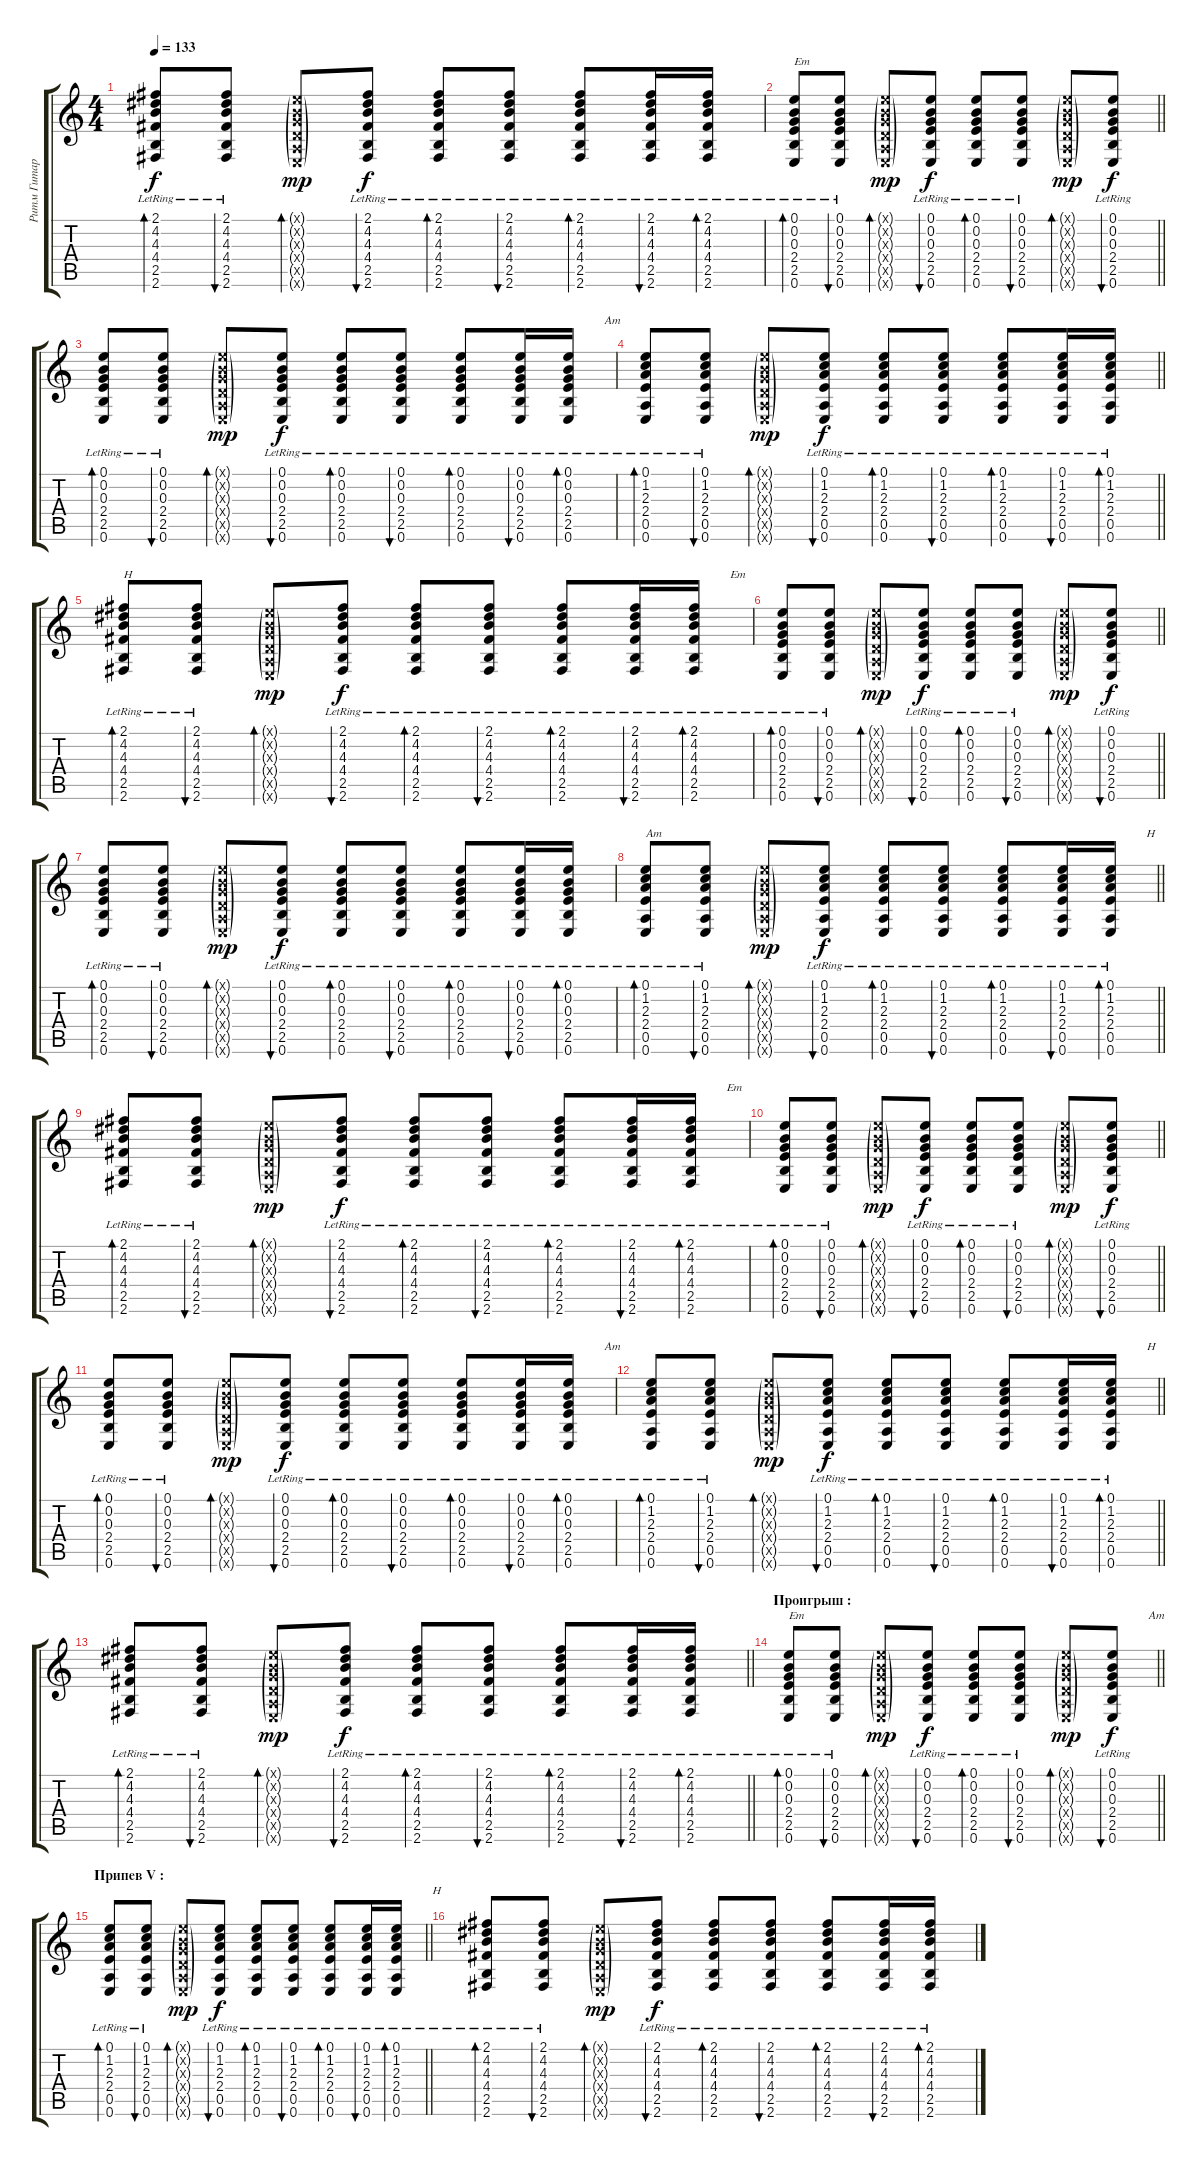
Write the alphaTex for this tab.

\track ("Ритм Гитара" "Ритм Гитар") {instrument acousticguitarsteel}
\staff {score tabs}
\tuning (E4 B3 G3 D3 A2 E2) {hide}
\ts (4 4)
\tempo 133
\clef g2
\ks c
(2.1{lr} 4.2{lr} 4.3{lr} 4.4{lr} 2.5{lr} 2.6{lr}).8{bd 30 dy f} (2.1{lr} 4.2{lr} 4.3{lr} 4.4{lr} 2.5{lr} 2.6{lr}).8{bu 30} (0.1{g x} 0.2{g x} 0.3{g x} 0.4{g x} 0.5{g x} 0.6{g x}).8{bd 30 dy mp} (2.1{lr} 4.2{lr} 4.3{lr} 4.4{lr} 2.5{lr} 2.6{lr}).8{bu 30 dy f} (2.1{lr} 4.2{lr} 4.3{lr} 4.4{lr} 2.5{lr} 2.6{lr}).8{bd 30} (2.1{lr} 4.2{lr} 4.3{lr} 4.4{lr} 2.5{lr} 2.6{lr}).8{bu 30} (2.1{lr} 4.2{lr} 4.3{lr} 4.4{lr} 2.5{lr} 2.6{lr}).8{bd 30} (2.1{lr} 4.2{lr} 4.3{lr} 4.4{lr} 2.5{lr} 2.6{lr}).16{bu 30} (2.1{lr} 4.2{lr} 4.3{lr} 4.4{lr} 2.5{lr} 2.6{lr}).16{bd 30} |
\barLineRight lightlight
(0.1{lr} 0.2{lr} 0.3{lr} 2.4{lr} 2.5{lr} 0.6{lr}).8{bd 30 txt "Em"} (0.1{lr} 0.2{lr} 0.3{lr} 2.4{lr} 2.5{lr} 0.6{lr}).8{bu 30} (0.1{g x} 0.2{g x} 0.3{g x} 0.4{g x} 0.5{g x} 0.6{g x}).8{bd 30 dy mp} (0.1{lr} 0.2{lr} 0.3{lr} 2.4{lr} 2.5{lr} 0.6{lr}).8{bu 30 dy f} (0.1{lr} 0.2{lr} 0.3{lr} 2.4{lr} 2.5{lr} 0.6{lr}).8{bd 30} (0.1{lr} 0.2{lr} 0.3{lr} 2.4{lr} 2.5{lr} 0.6{lr}).8{bu 30} (0.1{g x} 0.2{g x} 0.3{g x} 0.4{g x} 0.5{g x} 0.6{g x}).8{bd 30 dy mp} (0.1{lr} 0.2{lr} 0.3{lr} 2.4{lr} 2.5{lr} 0.6{lr}).8{bu 30 dy f} |
(0.1{lr} 0.2{lr} 0.3{lr} 2.4{lr} 2.5{lr} 0.6{lr}).8{bd 30} (0.1{lr} 0.2{lr} 0.3{lr} 2.4{lr} 2.5{lr} 0.6{lr}).8{bu 30} (0.1{g x} 0.2{g x} 0.3{g x} 0.4{g x} 0.5{g x} 0.6{g x}).8{bd 30 dy mp} (0.1{lr} 0.2{lr} 0.3{lr} 2.4{lr} 2.5{lr} 0.6{lr}).8{bu 30 dy f} (0.1{lr} 0.2{lr} 0.3{lr} 2.4{lr} 2.5{lr} 0.6{lr}).8{bd 30} (0.1{lr} 0.2{lr} 0.3{lr} 2.4{lr} 2.5{lr} 0.6{lr}).8{bu 30} (0.1{lr} 0.2{lr} 0.3{lr} 2.4{lr} 2.5{lr} 0.6{lr}).8{bd 30} (0.1{lr} 0.2{lr} 0.3{lr} 2.4{lr} 2.5{lr} 0.6{lr}).16{bu 30} (0.1{lr} 0.2{lr} 0.3{lr} 2.4{lr} 2.5{lr} 0.6{lr}).16{bd 30 txt "            Am"} |
\barLineRight lightlight
(0.1{lr} 1.2{lr} 2.3{lr} 2.4{lr} 0.5{lr} 0.6{lr}).8{bd 30} (0.1{lr} 1.2{lr} 2.3{lr} 2.4{lr} 0.5{lr} 0.6{lr}).8{bu 30} (0.1{g x} 0.2{g x} 0.3{g x} 0.4{g x} 0.5{g x} 0.6{g x}).8{bd 30 dy mp} (0.1{lr} 1.2{lr} 2.3{lr} 2.4{lr} 0.5{lr} 0.6{lr}).8{bu 30 dy f} (0.1{lr} 1.2{lr} 2.3{lr} 2.4{lr} 0.5{lr} 0.6{lr}).8{bd 30} (0.1{lr} 1.2{lr} 2.3{lr} 2.4{lr} 0.5{lr} 0.6{lr}).8{bu 30} (0.1{lr} 1.2{lr} 2.3{lr} 2.4{lr} 0.5{lr} 0.6{lr}).8{bd 30} (0.1{lr} 1.2{lr} 2.3{lr} 2.4{lr} 0.5{lr} 0.6{lr}).16{bu 30} (0.1{lr} 1.2{lr} 2.3{lr} 2.4{lr} 0.5{lr} 0.6{lr}).16{bd 30} |
(2.1{lr} 4.2{lr} 4.3{lr} 4.4{lr} 2.5{lr} 2.6{lr}).8{bd 30 txt "H"} (2.1{lr} 4.2{lr} 4.3{lr} 4.4{lr} 2.5{lr} 2.6{lr}).8{bu 30} (0.1{g x} 0.2{g x} 0.3{g x} 0.4{g x} 0.5{g x} 0.6{g x}).8{bd 30 dy mp} (2.1{lr} 4.2{lr} 4.3{lr} 4.4{lr} 2.5{lr} 2.6{lr}).8{bu 30 dy f} (2.1{lr} 4.2{lr} 4.3{lr} 4.4{lr} 2.5{lr} 2.6{lr}).8{bd 30} (2.1{lr} 4.2{lr} 4.3{lr} 4.4{lr} 2.5{lr} 2.6{lr}).8{bu 30} (2.1{lr} 4.2{lr} 4.3{lr} 4.4{lr} 2.5{lr} 2.6{lr}).8{bd 30} (2.1{lr} 4.2{lr} 4.3{lr} 4.4{lr} 2.5{lr} 2.6{lr}).16{bu 30} (2.1{lr} 4.2{lr} 4.3{lr} 4.4{lr} 2.5{lr} 2.6{lr}).16{bd 30 txt "            Em"} |
\barLineRight lightlight
(0.1{lr} 0.2{lr} 0.3{lr} 2.4{lr} 2.5{lr} 0.6{lr}).8{bd 30} (0.1{lr} 0.2{lr} 0.3{lr} 2.4{lr} 2.5{lr} 0.6{lr}).8{bu 30} (0.1{g x} 0.2{g x} 0.3{g x} 0.4{g x} 0.5{g x} 0.6{g x}).8{bd 30 dy mp} (0.1{lr} 0.2{lr} 0.3{lr} 2.4{lr} 2.5{lr} 0.6{lr}).8{bu 30 dy f} (0.1{lr} 0.2{lr} 0.3{lr} 2.4{lr} 2.5{lr} 0.6{lr}).8{bd 30} (0.1{lr} 0.2{lr} 0.3{lr} 2.4{lr} 2.5{lr} 0.6{lr}).8{bu 30} (0.1{g x} 0.2{g x} 0.3{g x} 0.4{g x} 0.5{g x} 0.6{g x}).8{bd 30 dy mp} (0.1{lr} 0.2{lr} 0.3{lr} 2.4{lr} 2.5{lr} 0.6{lr}).8{bu 30 dy f} |
(0.1{lr} 0.2{lr} 0.3{lr} 2.4{lr} 2.5{lr} 0.6{lr}).8{bd 30} (0.1{lr} 0.2{lr} 0.3{lr} 2.4{lr} 2.5{lr} 0.6{lr}).8{bu 30} (0.1{g x} 0.2{g x} 0.3{g x} 0.4{g x} 0.5{g x} 0.6{g x}).8{bd 30 dy mp} (0.1{lr} 0.2{lr} 0.3{lr} 2.4{lr} 2.5{lr} 0.6{lr}).8{bu 30 dy f} (0.1{lr} 0.2{lr} 0.3{lr} 2.4{lr} 2.5{lr} 0.6{lr}).8{bd 30} (0.1{lr} 0.2{lr} 0.3{lr} 2.4{lr} 2.5{lr} 0.6{lr}).8{bu 30} (0.1{lr} 0.2{lr} 0.3{lr} 2.4{lr} 2.5{lr} 0.6{lr}).8{bd 30} (0.1{lr} 0.2{lr} 0.3{lr} 2.4{lr} 2.5{lr} 0.6{lr}).16{bu 30} (0.1{lr} 0.2{lr} 0.3{lr} 2.4{lr} 2.5{lr} 0.6{lr}).16{bd 30} |
\barLineRight lightlight
(0.1{lr} 1.2{lr} 2.3{lr} 2.4{lr} 0.5{lr} 0.6{lr}).8{bd 30 txt "Am"} (0.1{lr} 1.2{lr} 2.3{lr} 2.4{lr} 0.5{lr} 0.6{lr}).8{bu 30} (0.1{g x} 0.2{g x} 0.3{g x} 0.4{g x} 0.5{g x} 0.6{g x}).8{bd 30 dy mp} (0.1{lr} 1.2{lr} 2.3{lr} 2.4{lr} 0.5{lr} 0.6{lr}).8{bu 30 dy f} (0.1{lr} 1.2{lr} 2.3{lr} 2.4{lr} 0.5{lr} 0.6{lr}).8{bd 30} (0.1{lr} 1.2{lr} 2.3{lr} 2.4{lr} 0.5{lr} 0.6{lr}).8{bu 30} (0.1{lr} 1.2{lr} 2.3{lr} 2.4{lr} 0.5{lr} 0.6{lr}).8{bd 30} (0.1{lr} 1.2{lr} 2.3{lr} 2.4{lr} 0.5{lr} 0.6{lr}).16{bu 30} (0.1{lr} 1.2{lr} 2.3{lr} 2.4{lr} 0.5{lr} 0.6{lr}).16{bd 30 txt "            H"} |
(2.1{lr} 4.2{lr} 4.3{lr} 4.4{lr} 2.5{lr} 2.6{lr}).8{bd 30} (2.1{lr} 4.2{lr} 4.3{lr} 4.4{lr} 2.5{lr} 2.6{lr}).8{bu 30} (0.1{g x} 0.2{g x} 0.3{g x} 0.4{g x} 0.5{g x} 0.6{g x}).8{bd 30 dy mp} (2.1{lr} 4.2{lr} 4.3{lr} 4.4{lr} 2.5{lr} 2.6{lr}).8{bu 30 dy f} (2.1{lr} 4.2{lr} 4.3{lr} 4.4{lr} 2.5{lr} 2.6{lr}).8{bd 30} (2.1{lr} 4.2{lr} 4.3{lr} 4.4{lr} 2.5{lr} 2.6{lr}).8{bu 30} (2.1{lr} 4.2{lr} 4.3{lr} 4.4{lr} 2.5{lr} 2.6{lr}).8{bd 30} (2.1{lr} 4.2{lr} 4.3{lr} 4.4{lr} 2.5{lr} 2.6{lr}).16{bu 30} (2.1{lr} 4.2{lr} 4.3{lr} 4.4{lr} 2.5{lr} 2.6{lr}).16{bd 30 txt "            Em"} |
\barLineRight lightlight
(0.1{lr} 0.2{lr} 0.3{lr} 2.4{lr} 2.5{lr} 0.6{lr}).8{bd 30} (0.1{lr} 0.2{lr} 0.3{lr} 2.4{lr} 2.5{lr} 0.6{lr}).8{bu 30} (0.1{g x} 0.2{g x} 0.3{g x} 0.4{g x} 0.5{g x} 0.6{g x}).8{bd 30 dy mp} (0.1{lr} 0.2{lr} 0.3{lr} 2.4{lr} 2.5{lr} 0.6{lr}).8{bu 30 dy f} (0.1{lr} 0.2{lr} 0.3{lr} 2.4{lr} 2.5{lr} 0.6{lr}).8{bd 30} (0.1{lr} 0.2{lr} 0.3{lr} 2.4{lr} 2.5{lr} 0.6{lr}).8{bu 30} (0.1{g x} 0.2{g x} 0.3{g x} 0.4{g x} 0.5{g x} 0.6{g x}).8{bd 30 dy mp} (0.1{lr} 0.2{lr} 0.3{lr} 2.4{lr} 2.5{lr} 0.6{lr}).8{bu 30 dy f} |
(0.1{lr} 0.2{lr} 0.3{lr} 2.4{lr} 2.5{lr} 0.6{lr}).8{bd 30} (0.1{lr} 0.2{lr} 0.3{lr} 2.4{lr} 2.5{lr} 0.6{lr}).8{bu 30} (0.1{g x} 0.2{g x} 0.3{g x} 0.4{g x} 0.5{g x} 0.6{g x}).8{bd 30 dy mp} (0.1{lr} 0.2{lr} 0.3{lr} 2.4{lr} 2.5{lr} 0.6{lr}).8{bu 30 dy f} (0.1{lr} 0.2{lr} 0.3{lr} 2.4{lr} 2.5{lr} 0.6{lr}).8{bd 30} (0.1{lr} 0.2{lr} 0.3{lr} 2.4{lr} 2.5{lr} 0.6{lr}).8{bu 30} (0.1{lr} 0.2{lr} 0.3{lr} 2.4{lr} 2.5{lr} 0.6{lr}).8{bd 30} (0.1{lr} 0.2{lr} 0.3{lr} 2.4{lr} 2.5{lr} 0.6{lr}).16{bu 30} (0.1{lr} 0.2{lr} 0.3{lr} 2.4{lr} 2.5{lr} 0.6{lr}).16{bd 30 txt "            Am"} |
\barLineRight lightlight
(0.1{lr} 1.2{lr} 2.3{lr} 2.4{lr} 0.5{lr} 0.6{lr}).8{bd 30} (0.1{lr} 1.2{lr} 2.3{lr} 2.4{lr} 0.5{lr} 0.6{lr}).8{bu 30} (0.1{g x} 0.2{g x} 0.3{g x} 0.4{g x} 0.5{g x} 0.6{g x}).8{bd 30 dy mp} (0.1{lr} 1.2{lr} 2.3{lr} 2.4{lr} 0.5{lr} 0.6{lr}).8{bu 30 dy f} (0.1{lr} 1.2{lr} 2.3{lr} 2.4{lr} 0.5{lr} 0.6{lr}).8{bd 30} (0.1{lr} 1.2{lr} 2.3{lr} 2.4{lr} 0.5{lr} 0.6{lr}).8{bu 30} (0.1{lr} 1.2{lr} 2.3{lr} 2.4{lr} 0.5{lr} 0.6{lr}).8{bd 30} (0.1{lr} 1.2{lr} 2.3{lr} 2.4{lr} 0.5{lr} 0.6{lr}).16{bu 30} (0.1{lr} 1.2{lr} 2.3{lr} 2.4{lr} 0.5{lr} 0.6{lr}).16{bd 30 txt "            H"} |
\barLineRight lightlight
(2.1{lr} 4.2{lr} 4.3{lr} 4.4{lr} 2.5{lr} 2.6{lr}).8{bd 30} (2.1{lr} 4.2{lr} 4.3{lr} 4.4{lr} 2.5{lr} 2.6{lr}).8{bu 30} (0.1{g x} 0.2{g x} 0.3{g x} 0.4{g x} 0.5{g x} 0.6{g x}).8{bd 30 dy mp} (2.1{lr} 4.2{lr} 4.3{lr} 4.4{lr} 2.5{lr} 2.6{lr}).8{bu 30 dy f} (2.1{lr} 4.2{lr} 4.3{lr} 4.4{lr} 2.5{lr} 2.6{lr}).8{bd 30} (2.1{lr} 4.2{lr} 4.3{lr} 4.4{lr} 2.5{lr} 2.6{lr}).8{bu 30} (2.1{lr} 4.2{lr} 4.3{lr} 4.4{lr} 2.5{lr} 2.6{lr}).8{bd 30} (2.1{lr} 4.2{lr} 4.3{lr} 4.4{lr} 2.5{lr} 2.6{lr}).16{bu 30} (2.1{lr} 4.2{lr} 4.3{lr} 4.4{lr} 2.5{lr} 2.6{lr}).16{bd 30} |
\section ("" "Проигрыш :")
\barLineRight lightlight
(0.1{lr} 0.2{lr} 0.3{lr} 2.4{lr} 2.5{lr} 0.6{lr}).8{bd 30 txt "Em"} (0.1{lr} 0.2{lr} 0.3{lr} 2.4{lr} 2.5{lr} 0.6{lr}).8{bu 30} (0.1{g x} 0.2{g x} 0.3{g x} 0.4{g x} 0.5{g x} 0.6{g x}).8{bd 30 dy mp} (0.1{lr} 0.2{lr} 0.3{lr} 2.4{lr} 2.5{lr} 0.6{lr}).8{bu 30 dy f} (0.1{lr} 0.2{lr} 0.3{lr} 2.4{lr} 2.5{lr} 0.6{lr}).8{bd 30} (0.1{lr} 0.2{lr} 0.3{lr} 2.4{lr} 2.5{lr} 0.6{lr}).8{bu 30} (0.1{g x} 0.2{g x} 0.3{g x} 0.4{g x} 0.5{g x} 0.6{g x}).8{bd 30 dy mp} (0.1{lr} 0.2{lr} 0.3{lr} 2.4{lr} 2.5{lr} 0.6{lr}).8{bu 30 txt "            Am" dy f} |
\section ("" "Припев V :")
\barLineRight lightlight
(0.1{lr} 1.2{lr} 2.3{lr} 2.4{lr} 0.5{lr} 0.6{lr}).8{bd 30} (0.1{lr} 1.2{lr} 2.3{lr} 2.4{lr} 0.5{lr} 0.6{lr}).8{bu 30} (0.1{g x} 0.2{g x} 0.3{g x} 0.4{g x} 0.5{g x} 0.6{g x}).8{bd 30 dy mp} (0.1{lr} 1.2{lr} 2.3{lr} 2.4{lr} 0.5{lr} 0.6{lr}).8{bu 30 dy f} (0.1{lr} 1.2{lr} 2.3{lr} 2.4{lr} 0.5{lr} 0.6{lr}).8{bd 30} (0.1{lr} 1.2{lr} 2.3{lr} 2.4{lr} 0.5{lr} 0.6{lr}).8{bu 30} (0.1{lr} 1.2{lr} 2.3{lr} 2.4{lr} 0.5{lr} 0.6{lr}).8{bd 30} (0.1{lr} 1.2{lr} 2.3{lr} 2.4{lr} 0.5{lr} 0.6{lr}).16{bu 30} (0.1{lr} 1.2{lr} 2.3{lr} 2.4{lr} 0.5{lr} 0.6{lr}).16{bd 30 txt "            H"} |
(2.1{lr} 4.2{lr} 4.3{lr} 4.4{lr} 2.5{lr} 2.6{lr}).8{bd 30} (2.1{lr} 4.2{lr} 4.3{lr} 4.4{lr} 2.5{lr} 2.6{lr}).8{bu 30} (0.1{g x} 0.2{g x} 0.3{g x} 0.4{g x} 0.5{g x} 0.6{g x}).8{bd 30 dy mp} (2.1{lr} 4.2{lr} 4.3{lr} 4.4{lr} 2.5{lr} 2.6{lr}).8{bu 30 dy f} (2.1{lr} 4.2{lr} 4.3{lr} 4.4{lr} 2.5{lr} 2.6{lr}).8{bd 30} (2.1{lr} 4.2{lr} 4.3{lr} 4.4{lr} 2.5{lr} 2.6{lr}).8{bu 30} (2.1{lr} 4.2{lr} 4.3{lr} 4.4{lr} 2.5{lr} 2.6{lr}).8{bd 30} (2.1{lr} 4.2{lr} 4.3{lr} 4.4{lr} 2.5{lr} 2.6{lr}).16{bu 30} (2.1{lr} 4.2{lr} 4.3{lr} 4.4{lr} 2.5{lr} 2.6{lr}).16{bd 30}
